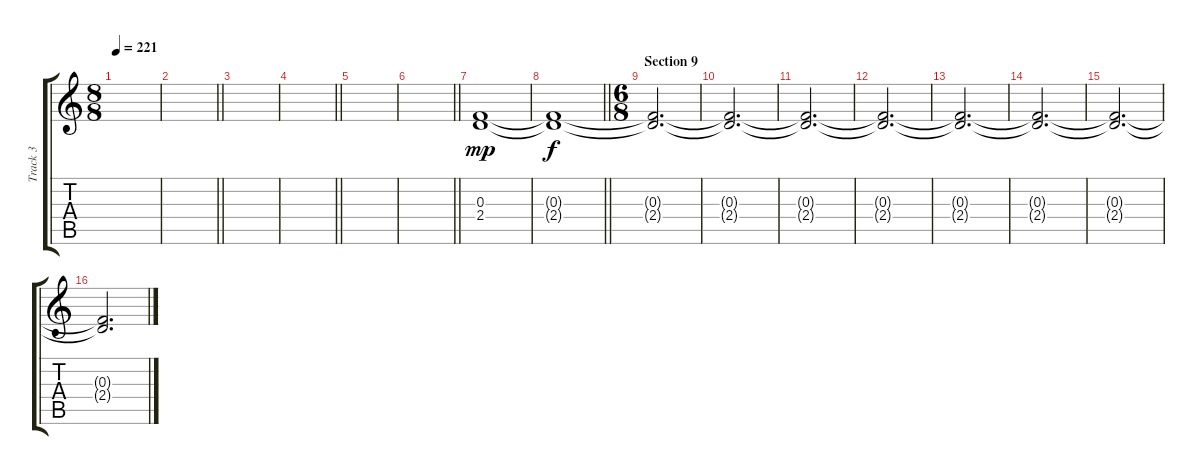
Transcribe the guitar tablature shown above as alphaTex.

\track ("Track 3" "Track 3") {instrument distortionguitar}
\staff {score tabs}
\tuning (D4 A3 F3 C3 G2 D2) {hide}
\ts (8 8)
\tempo 221
\clef g2
\ks c
|
\barLineRight lightlight
|
|
\barLineRight lightlight
|
|
\barLineRight lightlight
|
(0.3 2.4).1{dy mp} |
\barLineRight lightlight
(0.3{t} 2.4{t}).1{dy f} |
\ts (6 8)
\section ("" "Section 9")
(0.3{t} 2.4{t}).2{d} |
(0.3{t} 2.4{t}).2{d} |
(0.3{t} 2.4{t}).2{d} |
(0.3{t} 2.4{t}).2{d} |
(0.3{t} 2.4{t}).2{d} |
(0.3{t} 2.4{t}).2{d} |
(0.3{t} 2.4{t}).2{d} |
(0.3{t} 2.4{t}).2{d}
